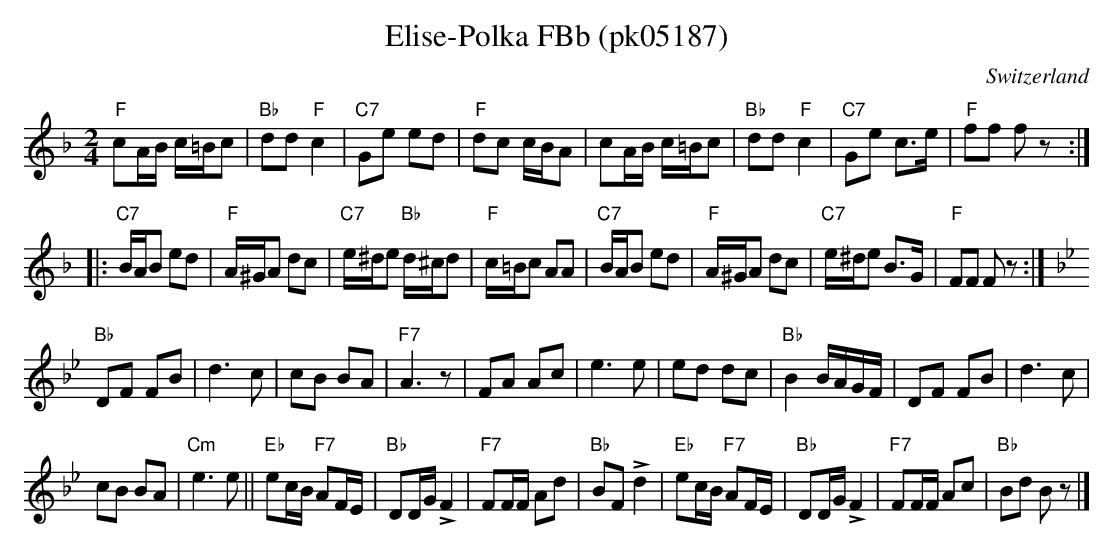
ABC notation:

X:1
T: Elise-Polka FBb (pk05187)
O:Switzerland
M:2/4
L:1/16
K:F %%MIDI gchordon
"F"c2AB c=Bc2 | "Bb"d2d2"F"c4 | "C7"G2e2 e2d2 | "F"d2c2 cBA2 | c2AB c=Bc2 | "Bb"d2d2"F"c4 | "C7"G2e2 c3e | "F"f2f2 f2z2 ::
"C7"BAB2 e2d2 | "F"A^GA2 d2c2 | "C7"e^de2 "Bb"d^cd2 | "F"c=Bc2 A2A2 | "C7"BAB2 e2d2 | "F"A^GA2 d2c2 | "C7"e^de2 B3G | "F"F2F2 F2z2 :| [K:Bb] [L:1/8]
"Bb"DF FB | d3c | cB BA | "F7"A3z | FA Ac | e3e | ed dc | "Bb"B2 B/A/G/F/ | DF FB | d3c |
cB BA | "Cm"e3e || [L:1/16] "Eb"e2cB "F7"A2FE | "Bb"D2DG +>+F4 | "F7"F2FF A2d2 | "Bb"B2F2 +>+d4 | "Eb"e2cB "F7"A2FE | "Bb"D2DG +>+F4 | "F7"F2FF A2c2 | "Bb"B2d2 B2z2 |]
